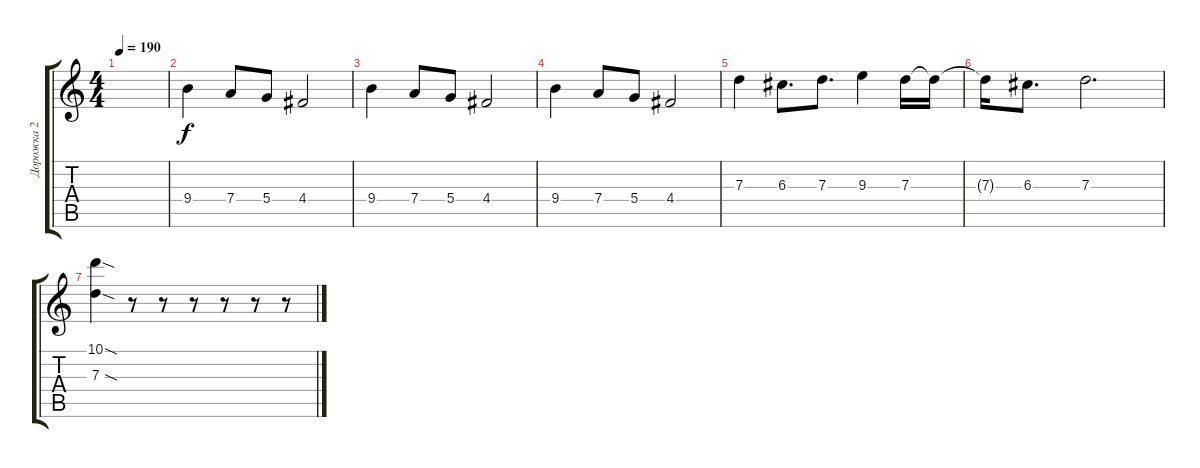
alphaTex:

\track ("Дорожка 2" "Дорожка 2") {instrument overdrivenguitar}
\staff {score tabs}
\tuning (E4 B3 G3 D3 A2 E2) {hide}
\ts (4 4)
\tempo 190
\clef g2
\ks c
|
9.4.4{volume 16} 7.4.8 5.4.8 4.4.2 |
9.4.4{volume 16} 7.4.8 5.4.8 4.4.2 |
9.4.4{volume 16} 7.4.8 5.4.8 4.4.2 |
7.3.4 6.3.8{d} 7.3.8{d} 9.3.4 7.3.16 7.3{t}.16 |
7.3{t}.16 6.3.8{d} 7.3.2{d} |
(10.1{sod} 7.3{sod}).4 r.8 r.8 r.8 r.8 r.8 r.8
